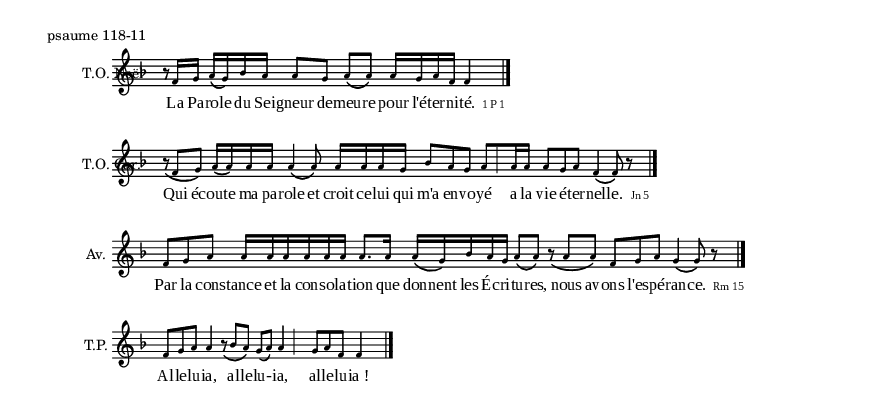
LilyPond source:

\version "2.10.0"
 \include "definitions.ly"
 \markup {psaume  118-11}


\relative a' { 
	\new Staff {
		\cadenzaOn
		\key f \major
		\set Staff.instrumentName = \markup{ \center-align { T.O. Noël } }
		
		r8 f16[ g] a[\( g\) bes a] a8[ g] a[\( a\)] a16[ g a f] f4

		
		
		\endBar
	}

	\addlyrics {
		La Pa -- ro -- le du Sei -- gneur de -- meu -- re pour l'é -- ter -- ni -- té.
 		\markup { \citation #"1 P 1" } }
	
	
}

\relative a' { 
	\new Staff {
		\cadenzaOn
		\key f \major
		\set Staff.instrumentName = \markup{ \center-align { T.O. Car. } }
		\times 2/3 { r8_\( f[ g]\) }
		a16[\( a\) a a]
		\times 2/3 { a4\( a8\) }
		a16[ a a g]
		\times 2/3 { bes8[ a g] }
		\times 2/3 { a8[\cesure \pespace a16 a] }
		\times 2/3 { a8[ g a] }
		f4\( f8\) r8
		
		
		\endBar
	}

	\addlyrics {
		Qui éc -- ou -- te ma pa -- role et croit ce -- lui qui m'a en -- vo -- yé a la vie é -- ter -- nel -- le.
 		\markup { \citation #"Jn 5" } }
	
	
}

\relative a' { 
	\new Staff {
		\cadenzaOn
		\key f \major
		\set Staff.instrumentName = \markup{ \center-align { Av. } }
		\times 2/3 { f8[ g a] }
		\times 2/5 {a16[a a a a a]}
		a8.[ a16]
		\times 2/5 {a16[\( g\) bes a g]}
		a8[\( a\)]
		\times 2/3 { r8_\( a[ a]\) }
		\times 2/3 { f8[ g a] } 
		g4\( g8\) r8
		\endBar
	}

	\addlyrics {
		Par la cons -- tance et la con -- so -- lat -- ion que don -- nent les Éc -- ri -- tu -- res, nous av -- ons l'es -- pé -- ran -- ce.
 		\markup { \citation #"Rm 15" } }
	
	
}
\relative a' { 
	\new Staff {
		\cadenzaOn
		\key f \major
		\set Staff.instrumentName = \markup{ \center-align { T.P. } }
		
		\times 2/3 {f8[ g a]} a4 
		\pespace
		\times 2/3 { r8_\( bes[ a\)] } g[\( a\)] a4
		\cesure \pespace \times 2/3 {g8[ a f]} f4

		
		
		\endBar
	}

	\addlyrics {
		Al -- le -- lu -- ia, al -- le -- lu -- - -- ia, al -- le -- lu -- "ia !"
 		\markup { \citation #"" } }
	
	
}

